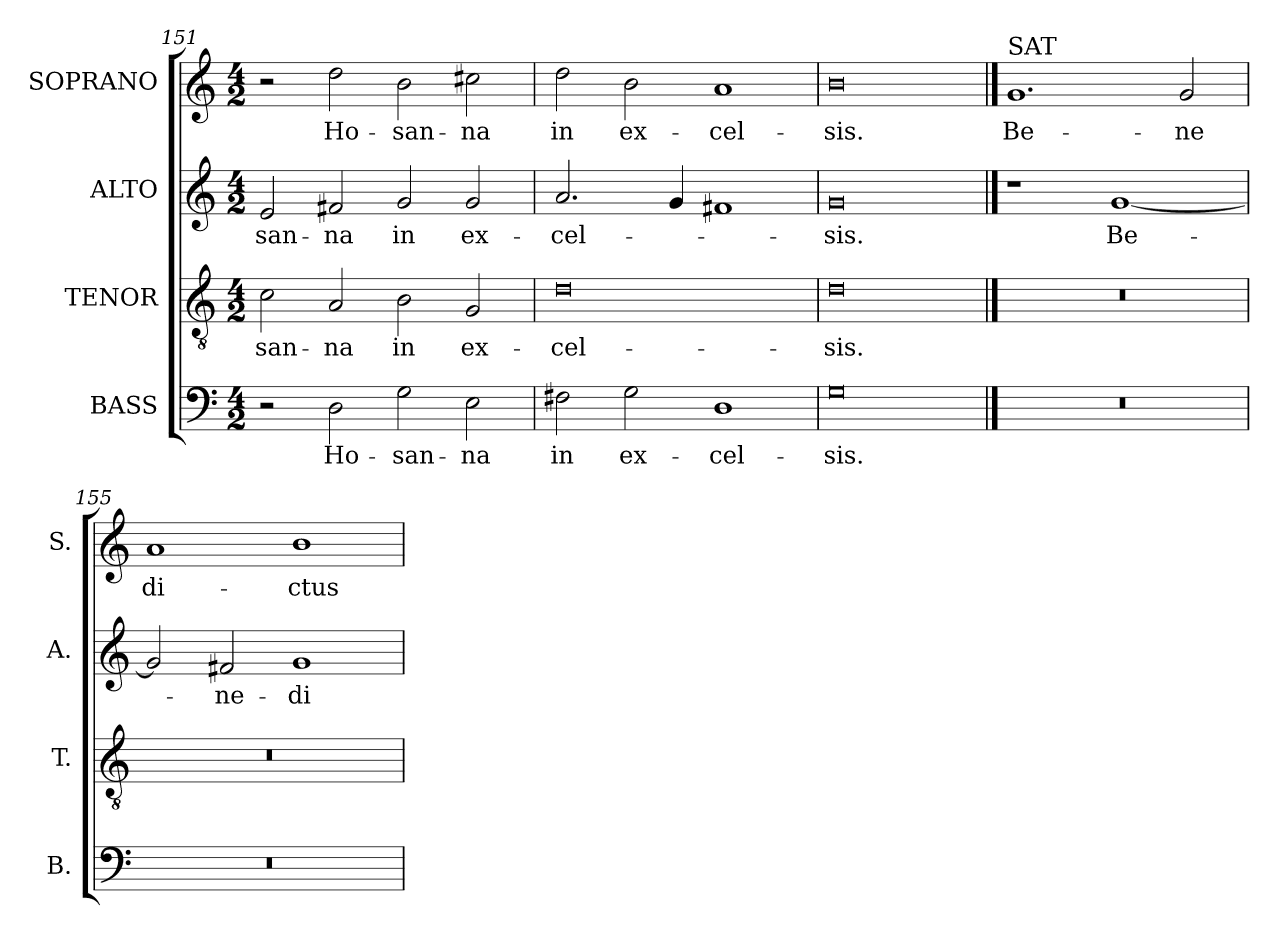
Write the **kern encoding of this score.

**kern	**text	**kern	**text	**kern	**text	**kern	**text
*part4	*part4	*part3	*part3	*part2	*part2	*part1	*part1
*staff4	*staff4	*staff3	*staff3	*staff2	*staff2	*staff1	*staff1
*I"BASS	*	*I"TENOR	*	*I"ALTO	*	*I"SOPRANO	*
*I'B.	*	*I'T.	*	*I'A.	*	*I'S.	*
*clefF4	*	*clefGv2	*	*clefG2	*	*clefG2	*
*	*	*ITrd7c12	*	*	*	*	*
*k[]	*	*k[]	*	*k[]	*	*k[]	*
*C:	*	*C:	*	*C:	*	*C:	*
*M4/2	*	*M4/2	*	*M4/2	*	*M4/2	*
=151	=151	=151	=151	=151	=151	=151	=151
!	!	!	!LO:LY:b:color=#000000	!	!	!	!
!	!	!	!	!	!LO:LY:b:color=#000000	!	!
2r	.	2Ci\	-san-	2ei/	-san-	2r	.
!	!LO:LY:b:color=#000000	!	!	!	!	!	!
!	!	!	!LO:LY:b:color=#000000	!	!	!	!
!	!	!	!	!	!LO:LY:b:color=#000000	!	!
!	!	!	!	!	!	!	!LO:LY:b:color=#000000
2Di\	Ho-	2AAi/	-na	2f#Xi/	-na	2ddi\	Ho-
!	!LO:LY:b:color=#000000	!	!	!	!	!	!
!	!	!	!LO:LY:b:color=#000000	!	!	!	!
!	!	!	!	!	!LO:LY:b:color=#000000	!	!
!	!	!	!	!	!	!	!LO:LY:b:color=#000000
2Gi\	-san-	2BBi\	in	2gi/	in	2bi\	-san-
!	!LO:LY:b:color=#000000	!	!	!	!	!	!
!	!	!	!LO:LY:b:color=#000000	!	!	!	!
!	!	!	!	!	!LO:LY:b:color=#000000	!	!
!	!	!	!	!	!	!	!LO:LY:b:color=#000000
2Ei\	-na	2GGi/	ex-	2gi/	ex-	2cc#Xi\	-na
=152	=152	=152	=152	=152	=152	=152	=152
!	!LO:LY:b:color=#000000	!	!	!	!	!	!
!	!	!	!LO:LY:b:color=#000000	!	!	!	!
!	!	!	!	!	!LO:LY:b:color=#000000	!	!
!	!	!	!	!	!	!	!LO:LY:b:color=#000000
2F#Xi\	in	0Di	-cel-	2.ai/	-cel-	2ddi\	in
!	!LO:LY:b:color=#000000	!	!	!	!	!	!
!	!	!	!	!	!	!	!LO:LY:b:color=#000000
2Gi\	ex-	.	.	.	.	2bi\	ex-
.	.	.	.	4gi/	.	.	.
!	!LO:LY:b:color=#000000	!	!	!	!	!	!
!	!	!	!	!	!	!	!LO:LY:b:color=#000000
1Di	-cel-	.	.	1f#Xi	.	1ai	-cel-
=153	=153	=153	=153	=153	=153	=153	=153
!	!LO:LY:b:color=#000000	!	!	!	!	!	!
!	!	!	!LO:LY:b:color=#000000	!	!	!	!
!	!	!	!	!	!LO:LY:b:color=#000000	!	!
!	!	!	!	!	!	!	!LO:LY:b:color=#000000
0Gi	-sis.	0Di	-sis.	0gi	-sis.	0bi	-sis.
!!LO:PB:g=z
==154	==154	==154	==154	==154	==154	==154	==154
!LO:N:vis=1	!	!LO:N:vis=1	!	!	!	!	!
!	!	!	!	!	!	!LO:TX:a:t=SAT	!
!	!	!	!	!	!	!	!LO:LY:b:color=#000000
0r	.	0r	.	1r	.	1.gi	Be-
!	!	!	!	!	!LO:LY:b:color=#000000	!	!
.	.	.	.	[1gi	Be-	.	.
!	!	!	!	!	!	!	!LO:LY:b:color=#000000
.	.	.	.	.	.	2gi/	-ne
=155	=155	=155	=155	=155	=155	=155	=155
!LO:N:vis=1	!	!LO:N:vis=1	!	!	!	!	!
!	!	!	!	!	!	!	!LO:LY:b:color=#000000
0r	.	0r	.	2gi/]	.	1ai	di-
!	!	!	!	!	!LO:LY:b:color=#000000	!	!
.	.	.	.	2f#Xi/	-ne-	.	.
!	!	!	!	!	!LO:LY:b:color=#000000	!	!
!	!	!	!	!	!	!	!LO:LY:b:color=#000000
.	.	.	.	1gi	-di-	1bi	-ctus
=	=	=	=	=	=	=	=
*-	*-	*-	*-	*-	*-	*-	*-
